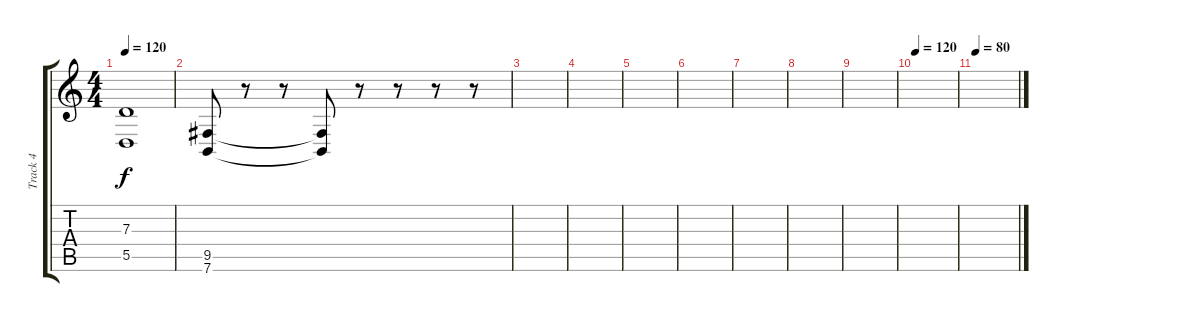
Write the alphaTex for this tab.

\track ("Track 4" "Track 4") {instrument harmonica}
\staff {score tabs}
\tuning (E4 B3 G3 D3 A2 E2) {hide}
\ts (4 4)
\tempo 120
\clef g2
\ks c
(7.3 5.5).1{dy f} |
(9.5 7.6).8 r.8 r.8 (9.5{t} 7.6{t}).8 r.8 r.8 r.8 r.8 |
|
|
|
|
|
|
|
\tempo 120
|
\tempo 80
